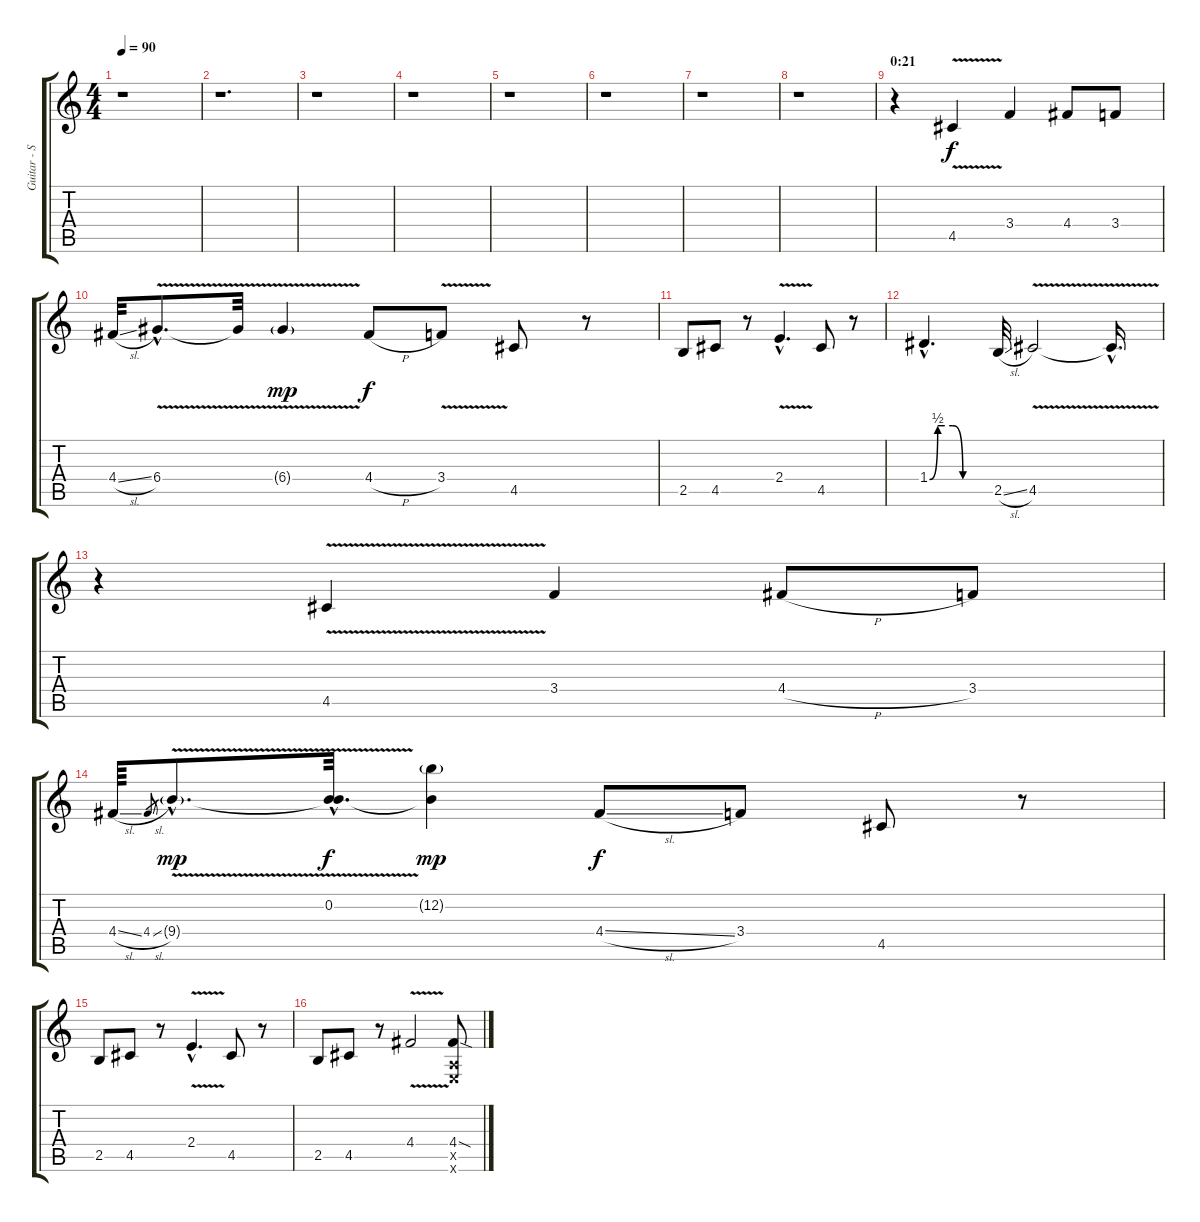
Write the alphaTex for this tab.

\track ("Guitar - Solo" "Guitar - S") {instrument overdrivenguitar}
\staff {score tabs}
\tuning (E4 B3 G3 D3 A2 E2) {hide}
\ts (4 4)
\tempo 90
\clef g2
\ks c
r.1{dy f instrument overdrivenguitar} |
r.1{d} |
r.1 |
r.1 |
r.1 |
r.1 |
r.1 |
r.1 |
\section ("" "0:21")
r.4 4.5{v}.4 3.4.4 4.4.8 3.4.8 |
4.4{sl}.32 6.4{v hac}.8{d} 6.4{t}.32 6.4{v g}.4{dy mp} 4.4{h}.8{dy f} 3.4{v}.8 4.5.8 r.8 |
2.5.8 4.5.8 r.8 2.4{v hac}.4{d} 4.5.8 r.8 |
1.4{be (custom 0 0 8 2 15 2 23 2 33 0 38 0 45 0 60 0) hac}.4{d} 2.5{sl}.32 4.5{v}.2 4.5{hac t}.16{d} |
r.4 4.5{v}.4 3.4.4 4.4{h}.8 3.4.8 |
4.4{sl}.64 4.4{sl}.8{gr} 9.4{v g hac}.8{d dy mp} (0.2{hac} 9.4{hac t}).32{d dy f} (12.2{g} 9.4{t}).4{dy mp} 4.4{sl}.8{dy f} 3.4.8 4.5.8 r.8 |
2.5.8 4.5.8 r.8 2.4{v hac}.4{d} 4.5.8 r.8 |
2.5.8 4.5.8 r.8 4.4{v}.2 (4.4{sod} 0.5{x} 0.6{x}).8
